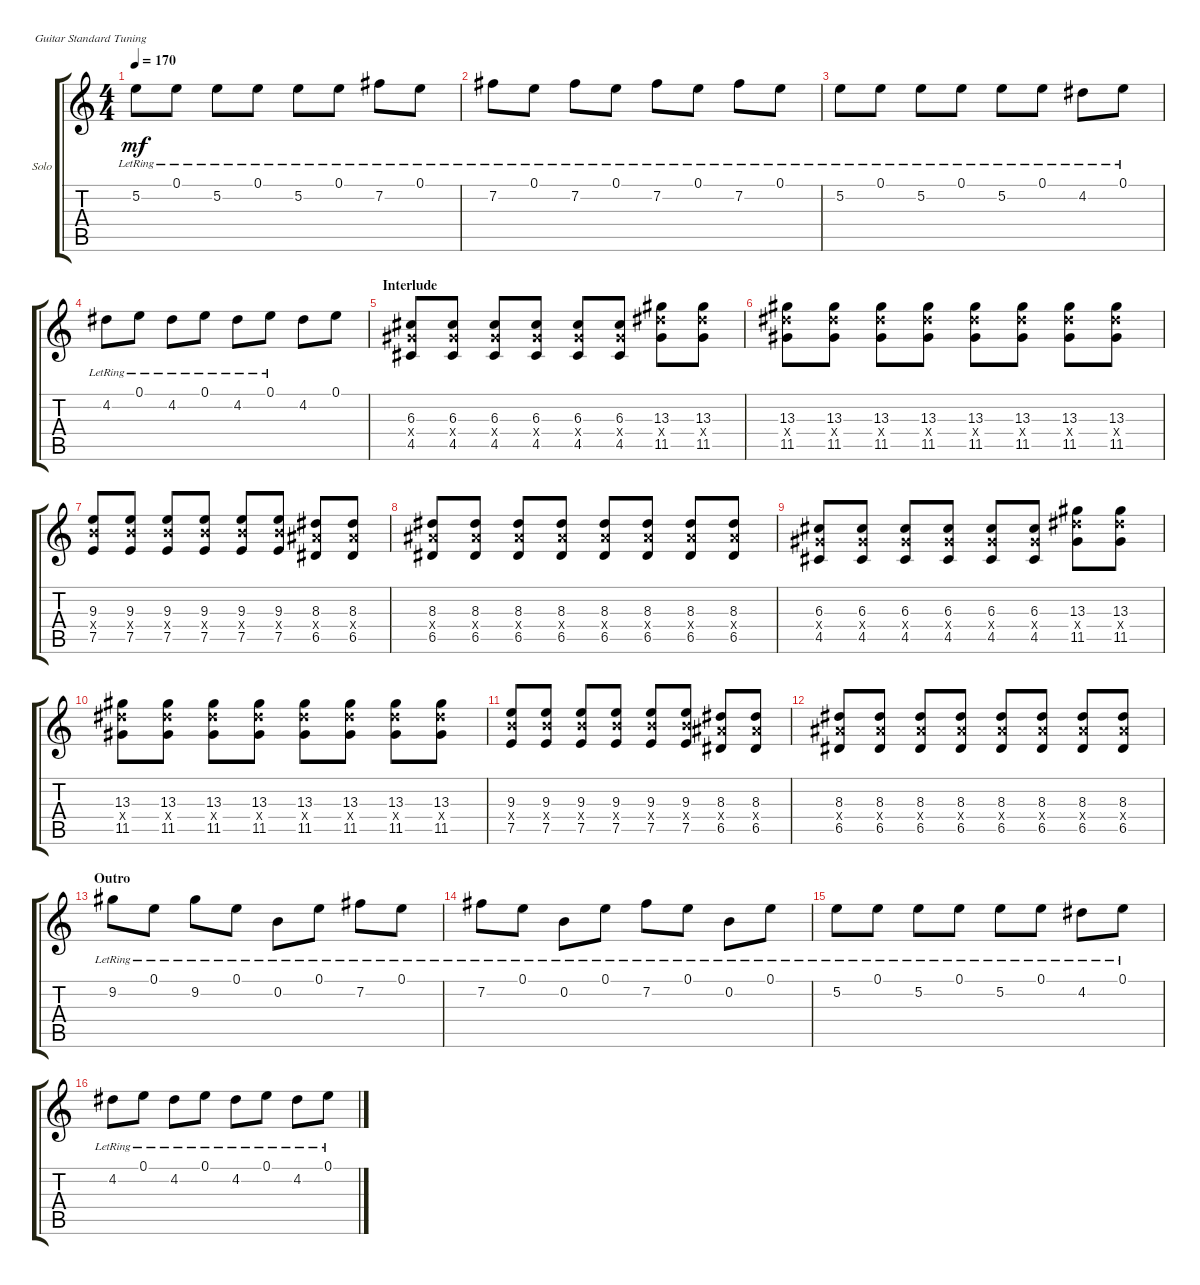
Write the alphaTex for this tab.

\defaultSystemsLayout 4
\bracketExtendMode groupsimilarinstruments
\firstSystemTrackNameOrientation horizontal
\otherSystemsTrackNameOrientation horizontal
\track ("Solo" "Solo") {instrument distortionguitar}
\staff {score tabs}
\tuning (E4 B3 G3 D3 A2 E2)
\ts (4 4)
\tempo 170
\clef g2
\scale
0.36965
\ks c
5.2{lr}.8{dy mf} 0.1{lr}.8 5.2{lr}.8 0.1{lr}.8 5.2{lr}.8 0.1{lr}.8 7.2{lr}.8 0.1{lr}.8 |
\scale
0.315175 7.2{lr}.8 0.1{lr}.8 7.2{lr}.8 0.1{lr}.8 7.2{lr}.8 0.1{lr}.8 7.2{lr}.8 0.1{lr}.8 |
\scale
0.313015 5.2{lr}.8 0.1{lr}.8 5.2{lr}.8 0.1{lr}.8 5.2{lr}.8 0.1{lr}.8 4.2{lr}.8 0.1{lr}.8 |
\scale
0.266886 4.2{lr}.8 0.1{lr}.8 4.2{lr}.8 0.1{lr}.8 4.2{lr}.8 0.1{lr}.8 4.2.8 0.1.8 |
\section ("" "Interlude")
\scale
0.420099 (4.5 6.4{x} 6.3).8 (4.5 6.4{x} 6.3).8 (4.5 6.4{x} 6.3).8 (4.5 6.4{x} 6.3).8 (4.5 6.4{x} 6.3).8 (4.5 6.4{x} 6.3).8 (11.5 13.4{x} 13.3).8 (11.5 13.4{x} 13.3).8 |
\scale
0.285473 (11.5 13.4{x} 13.3).8 (11.5 13.4{x} 13.3).8 (11.5 13.4{x} 13.3).8 (11.5 13.4{x} 13.3).8 (11.5 13.4{x} 13.3).8 (11.5 13.4{x} 13.3).8 (11.5 13.4{x} 13.3).8 (11.5 13.4{x} 13.3).8 |
\scale
0.429054 (7.5 9.4{x} 9.3).8 (7.5 9.4{x} 9.3).8 (7.5 9.4{x} 9.3).8 (7.5 9.4{x} 9.3).8 (7.5 9.4{x} 9.3).8 (7.5 9.4{x} 9.3).8 (6.5 8.4{x} 8.3).8 (6.5 8.4{x} 8.3).8 |
\scale
0.285473 (6.5 8.4{x} 8.3).8 (6.5 8.4{x} 8.3).8 (6.5 8.4{x} 8.3).8 (6.5 8.4{x} 8.3).8 (6.5 8.4{x} 8.3).8 (6.5 8.4{x} 8.3).8 (6.5 8.4{x} 8.3).8 (6.5 8.4{x} 8.3).8 |
\scale
0.376106 (4.5 6.4{x} 6.3).8 (4.5 6.4{x} 6.3).8 (4.5 6.4{x} 6.3).8 (4.5 6.4{x} 6.3).8 (4.5 6.4{x} 6.3).8 (4.5 6.4{x} 6.3).8 (11.5 13.4{x} 13.3).8 (11.5 13.4{x} 13.3).8 |
\scale
0.249263 (11.5 13.4{x} 13.3).8 (11.5 13.4{x} 13.3).8 (11.5 13.4{x} 13.3).8 (11.5 13.4{x} 13.3).8 (11.5 13.4{x} 13.3).8 (11.5 13.4{x} 13.3).8 (11.5 13.4{x} 13.3).8 (11.5 13.4{x} 13.3).8 |
\scale
0.374631 (7.5 9.4{x} 9.3).8 (7.5 9.4{x} 9.3).8 (7.5 9.4{x} 9.3).8 (7.5 9.4{x} 9.3).8 (7.5 9.4{x} 9.3).8 (7.5 9.4{x} 9.3).8 (6.5 8.4{x} 8.3).8 (6.5 8.4{x} 8.3).8 |
\scale
0.323136 (6.5 8.4{x} 8.3).8 (6.5 8.4{x} 8.3).8 (6.5 8.4{x} 8.3).8 (6.5 8.4{x} 8.3).8 (6.5 8.4{x} 8.3).8 (6.5 8.4{x} 8.3).8 (6.5 8.4{x} 8.3).8 (6.5 8.4{x} 8.3).8 |
\section ("" "Outro")
\scale
0.367113 9.2{lr}.8 0.1{lr}.8 9.2{lr}.8 0.1{lr}.8 0.2{lr}.8 0.1{lr}.8 7.2{lr}.8 0.1{lr}.8 |
\scale
0.309751 7.2{lr}.8 0.1{lr}.8 0.2{lr}.8 0.1{lr}.8 7.2{lr}.8 0.1{lr}.8 0.2{lr}.8 0.1{lr}.8 |
\scale
0.349265 5.2{lr}.8 0.1{lr}.8 5.2{lr}.8 0.1{lr}.8 5.2{lr}.8 0.1{lr}.8 4.2{lr}.8 0.1{lr}.8 |
\scale
0.297794 4.2{lr}.8 0.1{lr}.8 4.2{lr}.8 0.1{lr}.8 4.2{lr}.8 0.1{lr}.8 4.2{lr}.8 0.1{lr}.8
